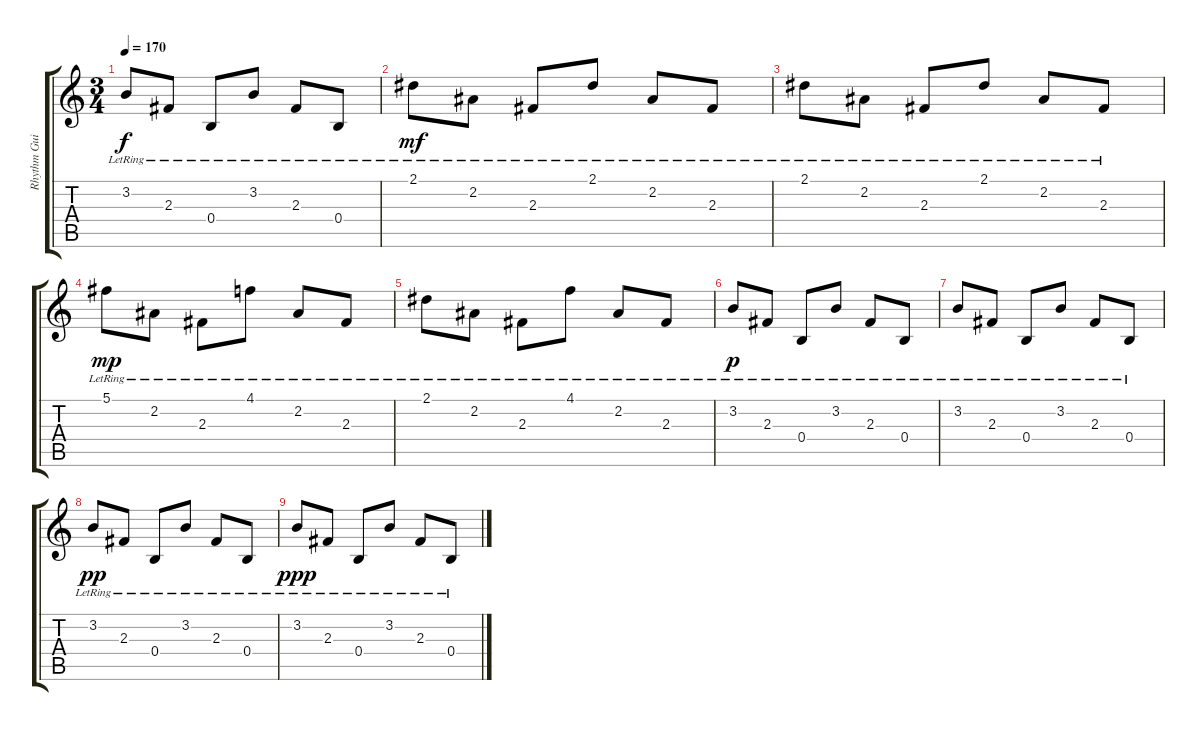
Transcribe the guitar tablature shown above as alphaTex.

\track ("Rhythm Guitar" "Rhythm Gui") {instrument distortionguitar}
\staff {score tabs}
\tuning (Db4 Ab3 E3 B2 Gb2 B1) {hide}
\ts (3 4)
\tempo 170
\clef g2
\ks c
3.2{lr}.8{dy f} 2.3{lr}.8 0.4{lr}.8 3.2{lr}.8 2.3{lr}.8 0.4{lr}.8 |
2.1{lr}.8{dy mf} 2.2{lr}.8 2.3{lr}.8 2.1{lr}.8 2.2{lr}.8 2.3{lr}.8 |
2.1{lr}.8 2.2{lr}.8 2.3{lr}.8 2.1{lr}.8 2.2{lr}.8 2.3{lr}.8 |
5.1{lr}.8{dy mp} 2.2{lr}.8 2.3{lr}.8 4.1{lr}.8 2.2{lr}.8 2.3{lr}.8 |
2.1{lr}.8 2.2{lr}.8 2.3{lr}.8 4.1{lr}.8 2.2{lr}.8 2.3{lr}.8 |
3.2{lr}.8{dy p} 2.3{lr}.8 0.4{lr}.8 3.2{lr}.8 2.3{lr}.8 0.4{lr}.8 |
3.2{lr}.8 2.3{lr}.8 0.4{lr}.8 3.2{lr}.8 2.3{lr}.8 0.4{lr}.8 |
3.2{lr}.8{dy pp} 2.3{lr}.8 0.4{lr}.8 3.2{lr}.8 2.3{lr}.8 0.4{lr}.8 |
3.2{lr}.8{dy ppp} 2.3{lr}.8 0.4{lr}.8 3.2{lr}.8 2.3{lr}.8 0.4{lr}.8
